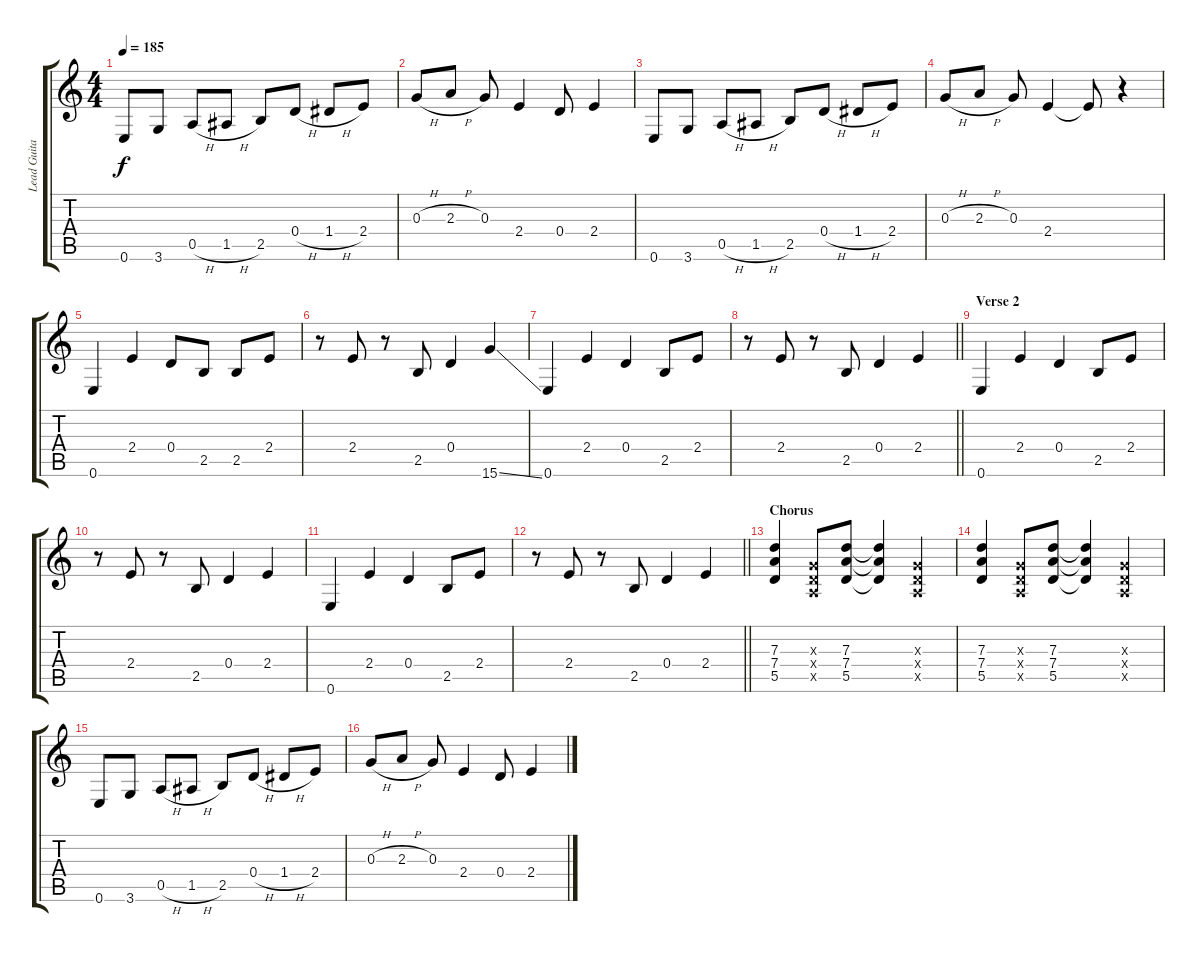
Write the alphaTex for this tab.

\track ("Lead Guitar" "Lead Guita") {instrument distortionguitar}
\staff {score tabs}
\tuning (E4 B3 G3 D3 A2 E2) {hide}
\ts (4 4)
\tempo 185
\clef g2
\ks c
0.6.8{dy f} 3.6.8 0.5{h}.8 1.5{h}.8 2.5.8 0.4{h}.8 1.4{h}.8 2.4.8 |
0.3{h}.8 2.3{h}.8 0.3.8 2.4.4 0.4.8 2.4.4 |
0.6.8 3.6.8 0.5{h}.8 1.5{h}.8 2.5.8 0.4{h}.8 1.4{h}.8 2.4.8 |
0.3{h}.8 2.3{h}.8 0.3.8 2.4.4 2.4{t}.8 r.4 |
0.6.4 2.4.4 0.4.8 2.5.8 2.5.8 2.4.8 |
r.8 2.4.8 r.8 2.5.8 0.4.4 15.6{ss}.4 |
0.6.4 2.4.4 0.4.4 2.5.8 2.4.8 |
\barLineRight lightlight
r.8 2.4.8 r.8 2.5.8 0.4.4 2.4.4 |
\section ("" "Verse 2")
0.6.4 2.4.4 0.4.4 2.5.8 2.4.8 |
r.8 2.4.8 r.8 2.5.8 0.4.4 2.4.4 |
0.6.4 2.4.4 0.4.4 2.5.8 2.4.8 |
\barLineRight lightlight
r.8 2.4.8 r.8 2.5.8 0.4.4 2.4.4 |
\section ("" "Chorus")
(7.3 7.4 5.5).4 (0.3{x} 0.4{x} 0.5{x}).8 (7.3 7.4 5.5).8 (7.3{t} 7.4{t} 5.5{t}).4 (0.3{x} 0.4{x} 0.5{x}).4 |
(7.3 7.4 5.5).4 (0.3{x} 0.4{x} 0.5{x}).8 (7.3 7.4 5.5).8 (7.3{t} 7.4{t} 5.5{t}).4 (0.3{x} 0.4{x} 0.5{x}).4 |
0.6.8 3.6.8 0.5{h}.8 1.5{h}.8 2.5.8 0.4{h}.8 1.4{h}.8 2.4.8 |
0.3{h}.8 2.3{h}.8 0.3.8 2.4.4 0.4.8 2.4.4
